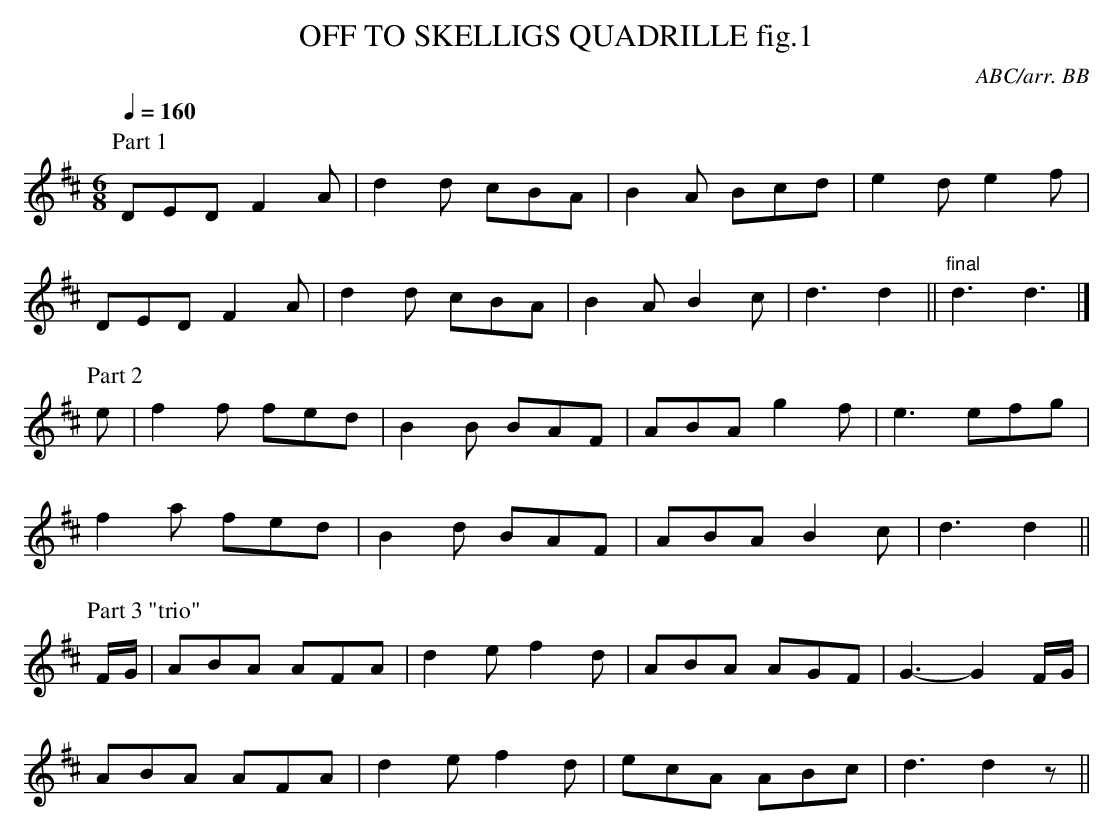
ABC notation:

X:1
T:OFF TO SKELLIGS QUADRILLE fig.1
C:ABC/arr. BB
Q:1/4=160
L:1/8
M:6/8
K:D
P:Part 1
DED F2A|d2d cBA|B2A Bcd|e2d e2f|
DED F2A|d2d cBA|B2A B2c|d3d2||"final" d3 d3|]
P:Part 2
e|f2f fed|B2B BAF|ABA g2f|e3 efg|
f2a fed|B2d BAF|ABA B2c|d3 d2||
P:Part 3 "trio"
F/G/|ABA AFA|d2e f2d|ABA AGF|G3-G2 F/G/|
ABA AFA|d2e f2d|ecA ABc|d3 d2z||
